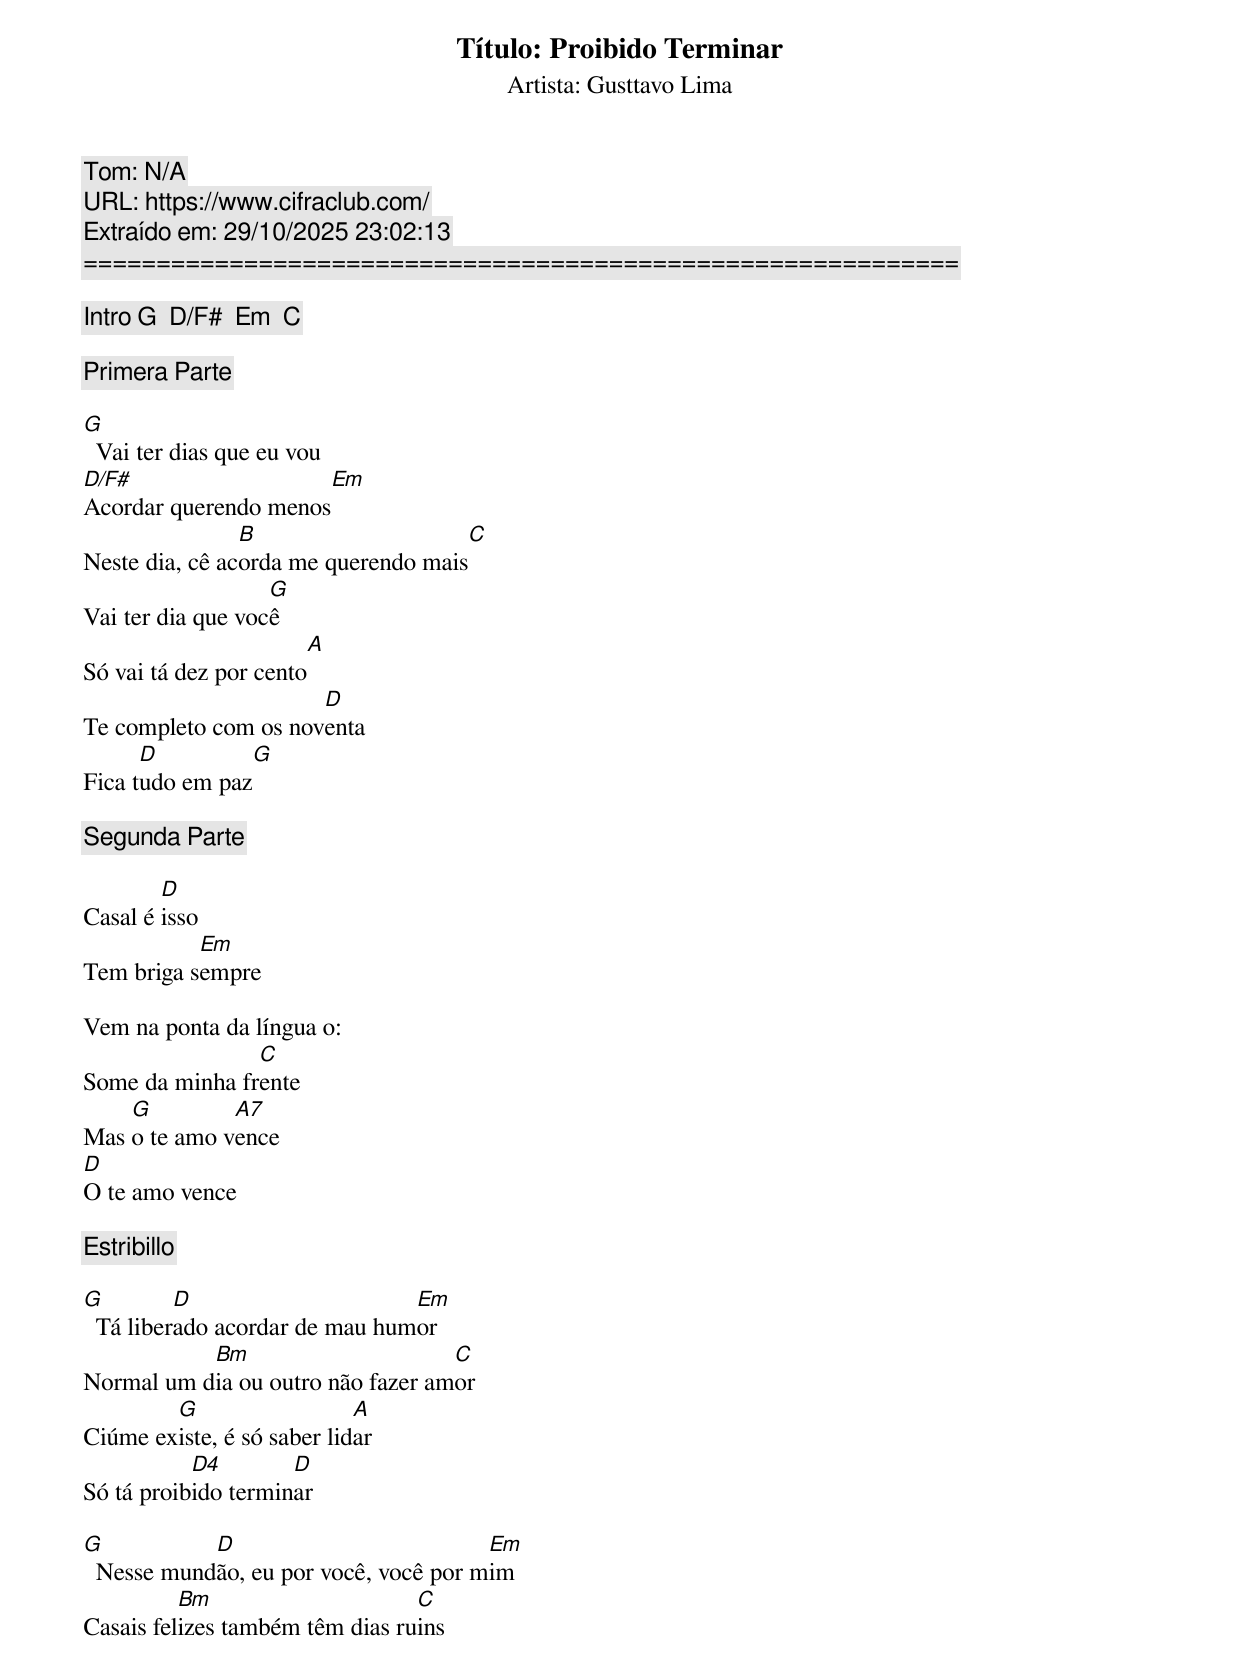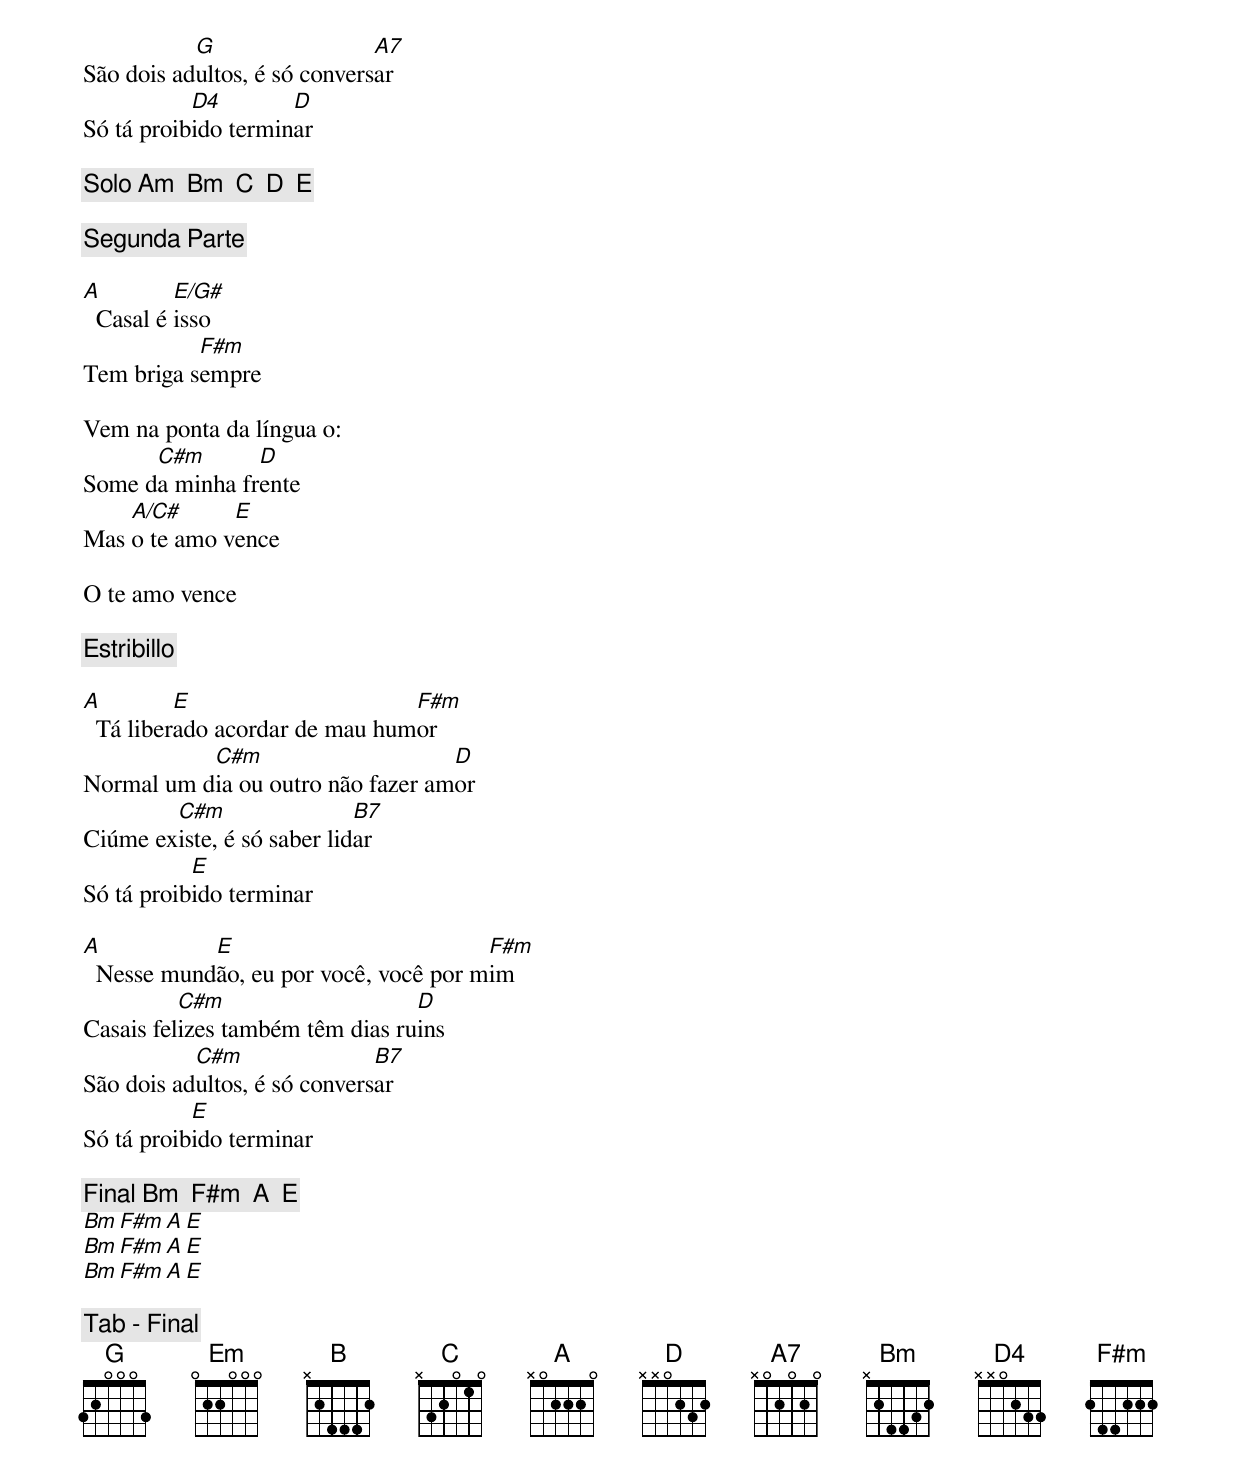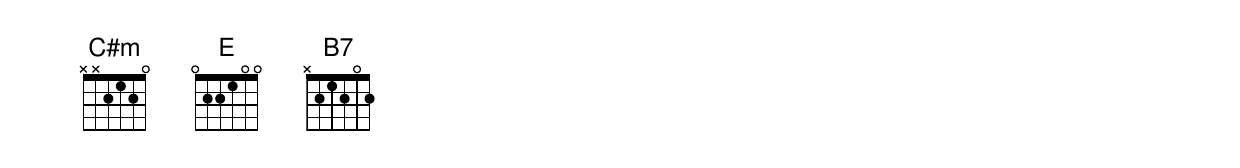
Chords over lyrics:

Título: Proibido Terminar
Artista: Gusttavo Lima
Tom: N/A
URL: https://www.cifraclub.com/
Extraído em: 29/10/2025 23:02:13
============================================================

[Intro] G  D/F#  Em  C

[Primera Parte]

G
  Vai ter dias que eu vou
D/F#                   Em
Acordar querendo menos
                B                     C
Neste dia, cê acorda me querendo mais
                   G
Vai ter dia que você
                        A
Só vai tá dez por cento
                      D
Te completo com os noventa
      D          G
Fica tudo em paz

[Segunda Parte]

        D
Casal é isso
           Em
Tem briga sempre

Vem na ponta da língua o:
                C
Some da minha frente
    G         A7
Mas o te amo vence
D
O te amo vence

[Estribillo]

G         D                     Em
  Tá liberado acordar de mau humor
           Bm                      C
Normal um dia ou outro não fazer amor
        G                   A
Ciúme existe, é só saber lidar
           D4        D
Só tá proibido terminar

G           D                          Em
  Nesse mundão, eu por você, você por mim
          Bm                     C
Casais felizes também têm dias ruins
           G                  A7
São dois adultos, é só conversar
           D4        D
Só tá proibido terminar

[Solo] Am  Bm  C  D  E

[Segunda Parte]

A         E/G#
  Casal é isso
           F#m
Tem briga sempre

Vem na ponta da língua o:
      C#m       D
Some da minha frente
    A/C#      E
Mas o te amo vence

O te amo vence

[Estribillo]

A         E                     F#m
  Tá liberado acordar de mau humor
           C#m                     D
Normal um dia ou outro não fazer amor
        C#m                 B7
Ciúme existe, é só saber lidar
           E
Só tá proibido terminar

A           E                          F#m
  Nesse mundão, eu por você, você por mim
          C#m                    D
Casais felizes também têm dias ruins
           C#m                B7
São dois adultos, é só conversar
           E
Só tá proibido terminar

[Final] Bm  F#m  A  E
        Bm  F#m  A  E
        Bm  F#m  A  E
        Bm  F#m  A  E

[Tab - Final]
